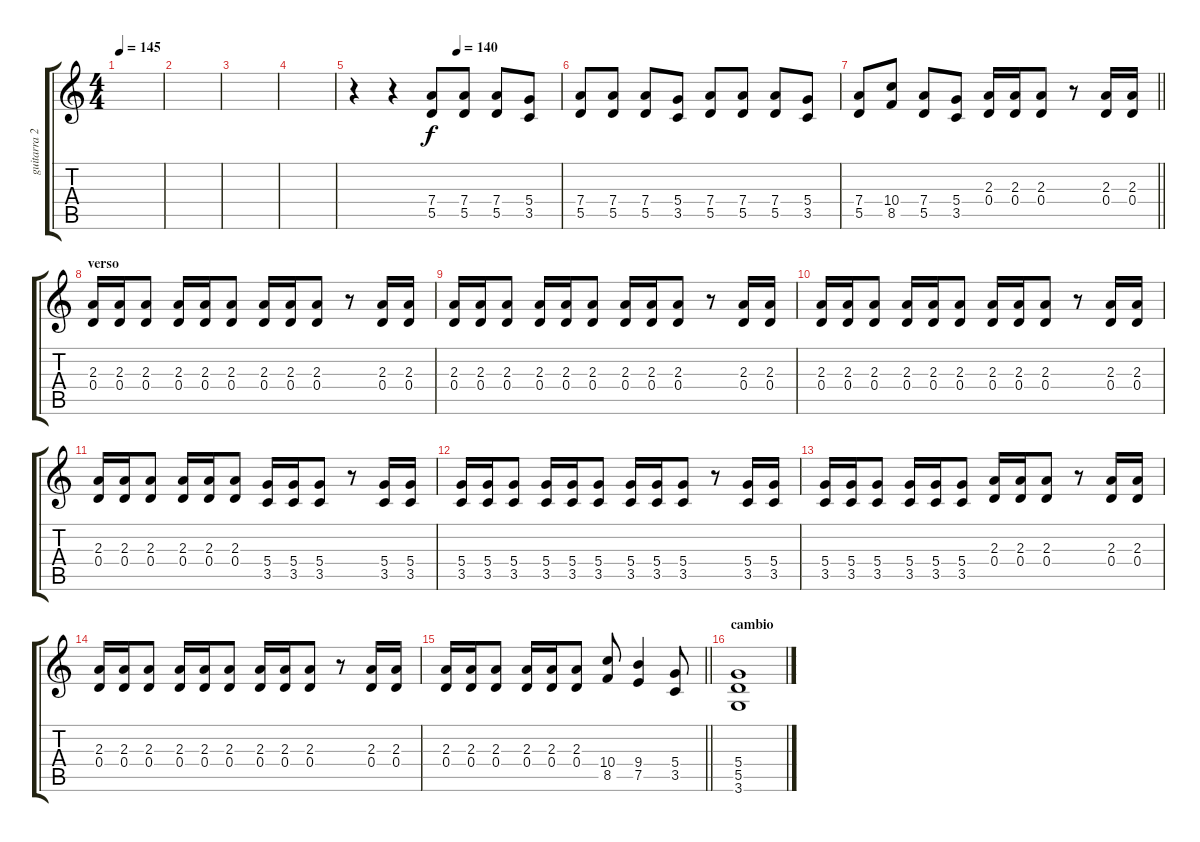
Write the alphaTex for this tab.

\track ("guitarra 2" "guitarra 2") {instrument distortionguitar}
\staff {score tabs}
\tuning (E4 B3 G3 D3 A2 E2) {hide}
\ts (4 4)
\tempo 145
\clef g2
\ks c
|
|
|
|
\tempo (140 0.5)
r.4 r.4 (7.4 5.5).8 (7.4 5.5).8 (7.4 5.5).8 (5.4 3.5).8 |
(7.4 5.5).8 (7.4 5.5).8 (7.4 5.5).8 (5.4 3.5).8 (7.4 5.5).8 (7.4 5.5).8 (7.4 5.5).8 (5.4 3.5).8 |
\barLineRight lightlight
(7.4 5.5).8 (10.4 8.5).8 (7.4 5.5).8 (5.4 3.5).8 (2.3 0.4).16 (2.3 0.4).16 (2.3 0.4).8 r.8 (2.3 0.4).16 (2.3 0.4).16 |
\section ("" "verso")
(2.3 0.4).16 (2.3 0.4).16 (2.3 0.4).8 (2.3 0.4).16 (2.3 0.4).16 (2.3 0.4).8 (2.3 0.4).16 (2.3 0.4).16 (2.3 0.4).8 r.8 (2.3 0.4).16 (2.3 0.4).16 |
(2.3 0.4).16 (2.3 0.4).16 (2.3 0.4).8 (2.3 0.4).16 (2.3 0.4).16 (2.3 0.4).8 (2.3 0.4).16 (2.3 0.4).16 (2.3 0.4).8 r.8 (2.3 0.4).16 (2.3 0.4).16 |
(2.3 0.4).16 (2.3 0.4).16 (2.3 0.4).8 (2.3 0.4).16 (2.3 0.4).16 (2.3 0.4).8 (2.3 0.4).16 (2.3 0.4).16 (2.3 0.4).8 r.8 (2.3 0.4).16 (2.3 0.4).16 |
(2.3 0.4).16 (2.3 0.4).16 (2.3 0.4).8 (2.3 0.4).16 (2.3 0.4).16 (2.3 0.4).8 (5.4 3.5).16 (5.4 3.5).16 (5.4 3.5).8 r.8 (5.4 3.5).16 (5.4 3.5).16 |
(5.4 3.5).16 (5.4 3.5).16 (5.4 3.5).8 (5.4 3.5).16 (5.4 3.5).16 (5.4 3.5).8 (5.4 3.5).16 (5.4 3.5).16 (5.4 3.5).8 r.8 (5.4 3.5).16 (5.4 3.5).16 |
(5.4 3.5).16 (5.4 3.5).16 (5.4 3.5).8 (5.4 3.5).16 (5.4 3.5).16 (5.4 3.5).8 (2.3 0.4).16 (2.3 0.4).16 (2.3 0.4).8 r.8 (2.3 0.4).16 (2.3 0.4).16 |
(2.3 0.4).16 (2.3 0.4).16 (2.3 0.4).8 (2.3 0.4).16 (2.3 0.4).16 (2.3 0.4).8 (2.3 0.4).16 (2.3 0.4).16 (2.3 0.4).8 r.8 (2.3 0.4).16 (2.3 0.4).16 |
\barLineRight lightlight
(2.3 0.4).16 (2.3 0.4).16 (2.3 0.4).8 (2.3 0.4).16 (2.3 0.4).16 (2.3 0.4).8 (10.4 8.5).8 (9.4 7.5).4 (5.4 3.5).8 |
\section ("" "cambio")
(5.4 5.5 3.6).1
